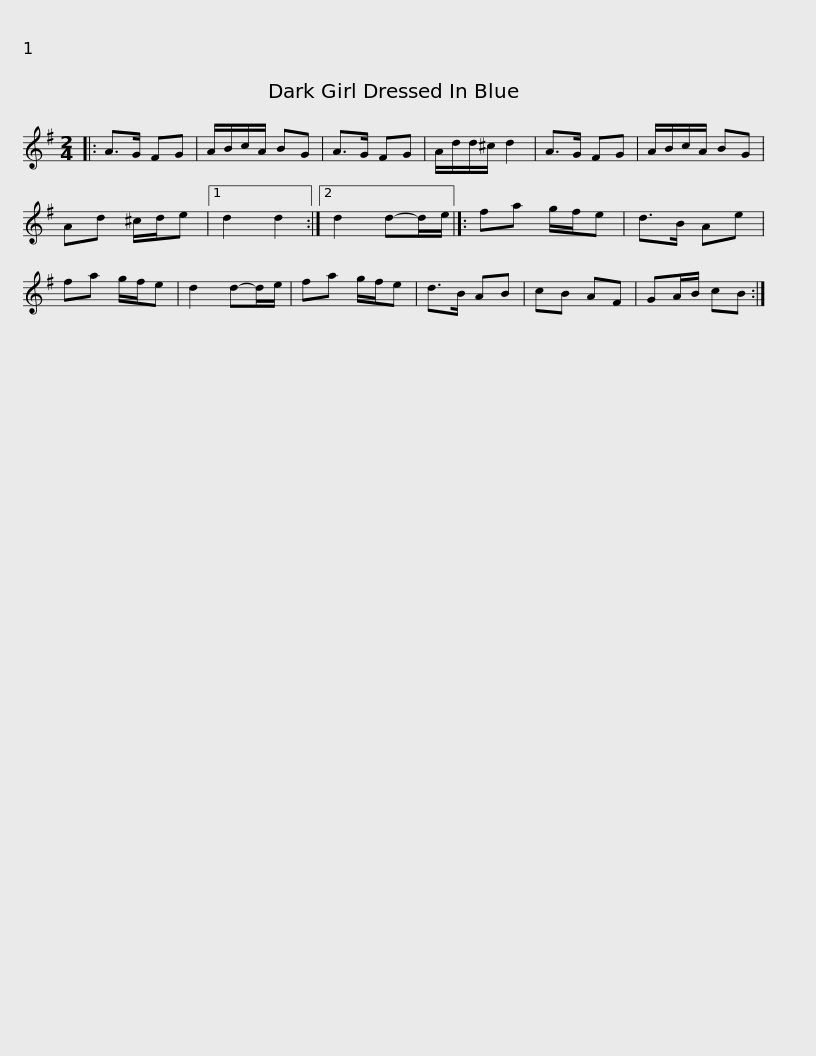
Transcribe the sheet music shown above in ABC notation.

X:1
L:1/8
M:2/4
I:linebreak $
K:G
V:1 treble
V:1
|: A>G FG | A/B/c/A/ BG | A>G FG | A/d/d/^c/ d2 | A>G FG | %5
 A/B/c/A/ BG | Ad ^c/d/e |1 d2 d2 :|2 d2 d-d/e/ |]:$ fa g/f/e | %10
 d>B Ae | fa g/f/e | d2 d-d/e/ | fa g/f/e | d>B AB | %15
 cB AF | GA/B/ cB :| %17
